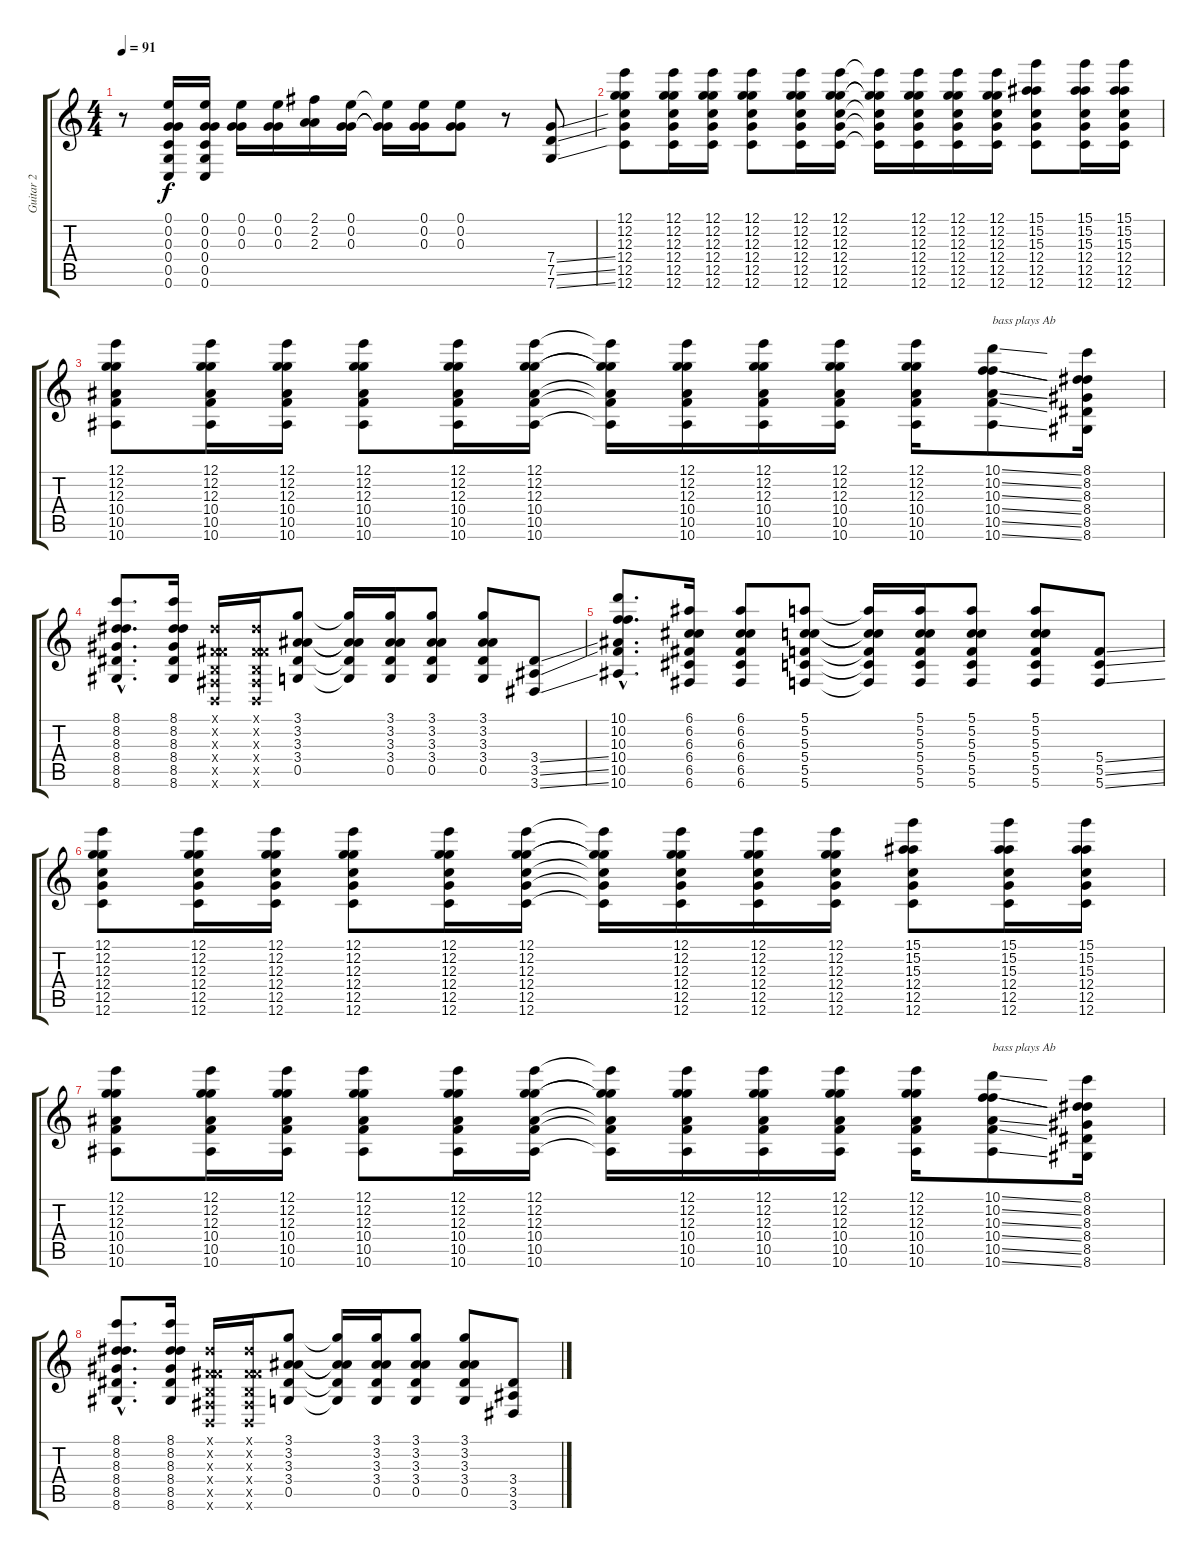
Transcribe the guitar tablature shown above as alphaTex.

\track ("Guitar 2" "Guitar 2") {instrument electricguitarclean}
\staff {score tabs}
\tuning (E4 G3 G3 C3 G2 C2) {hide}
\ts (4 4)
\tempo 91
\clef g2
\ks c
r.8{dy f} (0.1 0.2 0.3 0.4 0.5 0.6).16 (0.1 0.2 0.3 0.4 0.5 0.6).16 (0.1 0.2 0.3).16 (0.1 0.2 0.3).16 (2.1 2.2 2.3).16 (0.1 0.2 0.3).16 (0.1{t} 0.2{t} 0.3{t}).16 (0.1 0.2 0.3).16 (0.1 0.2 0.3).8 r.8 (7.4{ss} 7.5{ss} 7.6{ss}).8 |
(12.1 12.2 12.3 12.4 12.5 12.6).8 (12.1 12.2 12.3 12.4 12.5 12.6).16 (12.1 12.2 12.3 12.4 12.5 12.6).16 (12.1 12.2 12.3 12.4 12.5 12.6).8 (12.1 12.2 12.3 12.4 12.5 12.6).16 (12.1 12.2 12.3 12.4 12.5 12.6).16 (12.1{t} 12.2{t} 12.3{t} 12.4{t} 12.5{t} 12.6{t}).16 (12.1 12.2 12.3 12.4 12.5 12.6).16 (12.1 12.2 12.3 12.4 12.5 12.6).16 (12.1 12.2 12.3 12.4 12.5 12.6).16 (15.1 15.2 15.3 12.4 12.5 12.6).8 (15.1 15.2 15.3 12.4 12.5 12.6).16 (15.1 15.2 15.3 12.4 12.5 12.6).16 |
(12.1 12.2 12.3 10.4 10.5 10.6).8 (12.1 12.2 12.3 10.4 10.5 10.6).16 (12.1 12.2 12.3 10.4 10.5 10.6).16 (12.1 12.2 12.3 10.4 10.5 10.6).8 (12.1 12.2 12.3 10.4 10.5 10.6).16 (12.1 12.2 12.3 10.4 10.5 10.6).16 (12.1{t} 12.2{t} 12.3{t} 10.4{t} 10.5{t} 10.6{t}).16 (12.1 12.2 12.3 10.4 10.5 10.6).16 (12.1 12.2 12.3 10.4 10.5 10.6).16 (12.1 12.2 12.3 10.4 10.5 10.6).16 (12.1 12.2 12.3 10.4 10.5 10.6).16 (10.1{ss} 10.2{ss} 10.3{ss} 10.4{ss} 10.5{ss} 10.6{ss}).8{txt "bass plays Ab"} (8.1 8.2 8.3 8.4 8.5 8.6).16 |
(8.1{hac} 8.2{hac} 8.3{hac} 8.4{hac} 8.5{hac} 8.6{hac}).8{d} (8.1 8.2 8.3 8.4 8.5 8.6).16 (-1.1{x} -1.2{x} -1.3{x} -1.4{x} -1.5{x} -1.6{x}).16 (-1.1{x} -1.2{x} -1.3{x} -1.4{x} -1.5{x} -1.6{x}).16 (3.1 3.2 3.3 3.4 0.5).8 (3.1{t} 3.2{t} 3.3{t} 3.4{t} 0.5{t}).16 (3.1 3.2 3.3 3.4 0.5).16 (3.1 3.2 3.3 3.4 0.5).8 (3.1 3.2 3.3 3.4 0.5).8 (3.4{ss} 3.5{ss} 3.6{ss}).8 |
(10.1{hac} 10.2{hac} 10.3{hac} 10.4{hac} 10.5{hac} 10.6{hac}).8{d} (6.1 6.2 6.3 6.4 6.5 6.6).16 (6.1 6.2 6.3 6.4 6.5 6.6).8 (5.1 5.2 5.3 5.4 5.5 5.6).8 (5.1{t} 5.2{t} 5.3{t} 5.4{t} 5.5{t} 5.6{t}).16 (5.1 5.2 5.3 5.4 5.5 5.6).16 (5.1 5.2 5.3 5.4 5.5 5.6).8 (5.1 5.2 5.3 5.4 5.5 5.6).8 (5.4{ss} 5.5{ss} 5.6{ss}).8 |
(12.1 12.2 12.3 12.4 12.5 12.6).8 (12.1 12.2 12.3 12.4 12.5 12.6).16 (12.1 12.2 12.3 12.4 12.5 12.6).16 (12.1 12.2 12.3 12.4 12.5 12.6).8 (12.1 12.2 12.3 12.4 12.5 12.6).16 (12.1 12.2 12.3 12.4 12.5 12.6).16 (12.1{t} 12.2{t} 12.3{t} 12.4{t} 12.5{t} 12.6{t}).16 (12.1 12.2 12.3 12.4 12.5 12.6).16 (12.1 12.2 12.3 12.4 12.5 12.6).16 (12.1 12.2 12.3 12.4 12.5 12.6).16 (15.1 15.2 15.3 12.4 12.5 12.6).8 (15.1 15.2 15.3 12.4 12.5 12.6).16 (15.1 15.2 15.3 12.4 12.5 12.6).16 |
(12.1 12.2 12.3 10.4 10.5 10.6).8 (12.1 12.2 12.3 10.4 10.5 10.6).16 (12.1 12.2 12.3 10.4 10.5 10.6).16 (12.1 12.2 12.3 10.4 10.5 10.6).8 (12.1 12.2 12.3 10.4 10.5 10.6).16 (12.1 12.2 12.3 10.4 10.5 10.6).16 (12.1{t} 12.2{t} 12.3{t} 10.4{t} 10.5{t} 10.6{t}).16 (12.1 12.2 12.3 10.4 10.5 10.6).16 (12.1 12.2 12.3 10.4 10.5 10.6).16 (12.1 12.2 12.3 10.4 10.5 10.6).16 (12.1 12.2 12.3 10.4 10.5 10.6).16 (10.1{ss} 10.2{ss} 10.3{ss} 10.4{ss} 10.5{ss} 10.6{ss}).8{txt "bass plays Ab"} (8.1 8.2 8.3 8.4 8.5 8.6).16 |
(8.1{hac} 8.2{hac} 8.3{hac} 8.4{hac} 8.5{hac} 8.6{hac}).8{d} (8.1 8.2 8.3 8.4 8.5 8.6).16 (-1.1{x} -1.2{x} -1.3{x} -1.4{x} -1.5{x} -1.6{x}).16 (-1.1{x} -1.2{x} -1.3{x} -1.4{x} -1.5{x} -1.6{x}).16 (3.1 3.2 3.3 3.4 0.5).8 (3.1{t} 3.2{t} 3.3{t} 3.4{t} 0.5{t}).16 (3.1 3.2 3.3 3.4 0.5).16 (3.1 3.2 3.3 3.4 0.5).8 (3.1 3.2 3.3 3.4 0.5).8 (3.4{ss} 3.5{ss} 3.6{ss}).8
